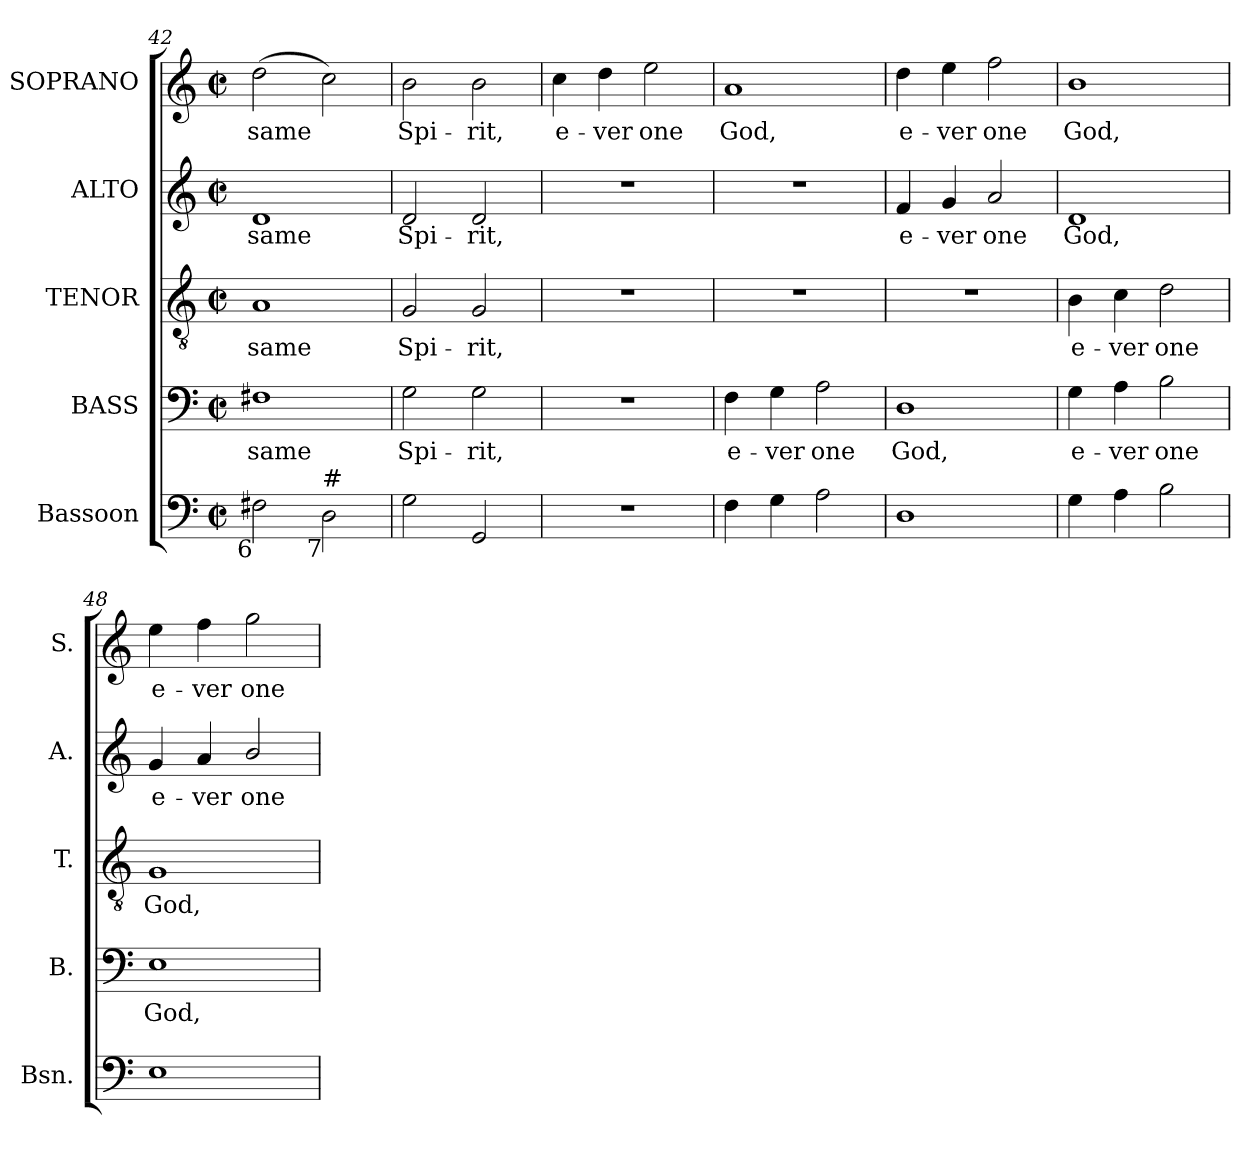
**kern	**kern	**text	**kern	**text	**kern	**text	**kern	**text
*part5	*part4	*part4	*part3	*part3	*part2	*part2	*part1	*part1
*staff5	*staff4	*staff4	*staff3	*staff3	*staff2	*staff2	*staff1	*staff1
*I"Bassoon	*I"BASS	*	*I"TENOR	*	*I"ALTO	*	*I"SOPRANO	*
*I'Bsn.	*I'B.	*	*I'T.	*	*I'A.	*	*I'S.	*
*clefF4	*clefF4	*	*clefGv2	*	*clefG2	*	*clefG2	*
*	*	*	*ITrd7c12	*	*	*	*	*
*k[]	*k[]	*	*k[]	*	*k[]	*	*k[]	*
*C:	*C:	*	*C:	*	*C:	*	*C:	*
*M2/2	*M2/2	*	*M2/2	*	*M2/2	*	*M2/2	*
*met(c|)	*met(c|)	*	*met(c|)	*	*met(c|)	*	*met(c|)	*
=42	=42	=42	=42	=42	=42	=42	=42	=42
!	!	!LO:LY:b:color=#000000	!	!	!	!	!	!
!	!	!	!	!LO:LY:b:color=#000000	!	!	!	!
!	!	!	!	!	!	!LO:LY:b:color=#000000	!	!
!LO:TX:b:rj:t=6	!	!	!	!	!	!	!	!
!	!	!	!	!	!	!	!	!LO:LY:b:color=#000000
2F#Xi\	1F#Xi	same	1AAi	same	1di	same	(2ddi\	same
!LO:TX:b:rj:t=7	!	!	!	!	!	!	!	!
!LO:TX:t=#	!	!	!	!	!	!	!	!
2Di\	.	.	.	.	.	.	2cci\)	.
=43	=43	=43	=43	=43	=43	=43	=43	=43
!	!	!LO:LY:b:color=#000000	!	!	!	!	!	!
!	!	!	!	!LO:LY:b:color=#000000	!	!	!	!
!	!	!	!	!	!	!LO:LY:b:color=#000000	!	!
!	!	!	!	!	!	!	!	!LO:LY:b:color=#000000
2Gi\	2Gi\	Spi-	2GGi/	Spi-	2di/	Spi-	2bi\	Spi-
!	!	!LO:LY:b:color=#000000	!	!	!	!	!	!
!	!	!	!	!LO:LY:b:color=#000000	!	!	!	!
!	!	!	!	!	!	!LO:LY:b:color=#000000	!	!
!	!	!	!	!	!	!	!	!LO:LY:b:color=#000000
2GGi/	2Gi\	-rit,	2GGi/	-rit,	2di/	-rit,	2bi\	-rit,
=44	=44	=44	=44	=44	=44	=44	=44	=44
!	!	!	!	!	!	!	!	!LO:LY:b:color=#000000
1r	1r	.	1r	.	1r	.	4cci\	e-
!	!	!	!	!	!	!	!	!LO:LY:b:color=#000000
.	.	.	.	.	.	.	4ddi\	-ver
!	!	!	!	!	!	!	!	!LO:LY:b:color=#000000
.	.	.	.	.	.	.	2eei\	one
!!LO:PB:g=z
=45	=45	=45	=45	=45	=45	=45	=45	=45
!	!	!LO:LY:b:color=#000000	!	!	!	!	!	!
!	!	!	!	!	!	!	!	!LO:LY:b:color=#000000
4Fi\	4Fi\	e-	1r	.	1r	.	1ai	God,
!	!	!LO:LY:b:color=#000000	!	!	!	!	!	!
4Gi\	4Gi\	-ver	.	.	.	.	.	.
!	!	!LO:LY:b:color=#000000	!	!	!	!	!	!
2Ai\	2Ai\	one	.	.	.	.	.	.
=46	=46	=46	=46	=46	=46	=46	=46	=46
!	!	!LO:LY:b:color=#000000	!	!	!	!	!	!
!	!	!	!	!	!	!LO:LY:b:color=#000000	!	!
!	!	!	!	!	!	!	!	!LO:LY:b:color=#000000
1Di	1Di	God,	1r	.	4fi/	e-	4ddi\	e-
!	!	!	!	!	!	!LO:LY:b:color=#000000	!	!
!	!	!	!	!	!	!	!	!LO:LY:b:color=#000000
.	.	.	.	.	4gi/	-ver	4eei\	-ver
!	!	!	!	!	!	!LO:LY:b:color=#000000	!	!
!	!	!	!	!	!	!	!	!LO:LY:b:color=#000000
.	.	.	.	.	2ai/	one	2ffi\	one
=47	=47	=47	=47	=47	=47	=47	=47	=47
!	!	!LO:LY:b:color=#000000	!	!	!	!	!	!
!	!	!	!	!LO:LY:b:color=#000000	!	!	!	!
!	!	!	!	!	!	!LO:LY:b:color=#000000	!	!
!	!	!	!	!	!	!	!	!LO:LY:b:color=#000000
4Gi\	4Gi\	e-	4BBi\	e-	1di	God,	1bi	God,
!	!	!LO:LY:b:color=#000000	!	!	!	!	!	!
!	!	!	!	!LO:LY:b:color=#000000	!	!	!	!
4Ai\	4Ai\	-ver	4Ci\	-ver	.	.	.	.
!	!	!LO:LY:b:color=#000000	!	!	!	!	!	!
!	!	!	!	!LO:LY:b:color=#000000	!	!	!	!
2Bi\	2Bi\	one	2Di\	one	.	.	.	.
=48	=48	=48	=48	=48	=48	=48	=48	=48
!	!	!LO:LY:b:color=#000000	!	!	!	!	!	!
!	!	!	!	!LO:LY:b:color=#000000	!	!	!	!
!	!	!	!	!	!	!LO:LY:b:color=#000000	!	!
!	!	!	!	!	!	!	!	!LO:LY:b:color=#000000
1Ei	1Ei	God,	1GGi	God,	4gi/	e-	4eei\	e-
!	!	!	!	!	!	!LO:LY:b:color=#000000	!	!
!	!	!	!	!	!	!	!	!LO:LY:b:color=#000000
.	.	.	.	.	4ai/	-ver	4ffi\	-ver
!	!	!	!	!	!	!LO:LY:b:color=#000000	!	!
!	!	!	!	!	!	!	!	!LO:LY:b:color=#000000
.	.	.	.	.	2bi/	one	2ggi\	one
=	=	=	=	=	=	=	=	=
*-	*-	*-	*-	*-	*-	*-	*-	*-
